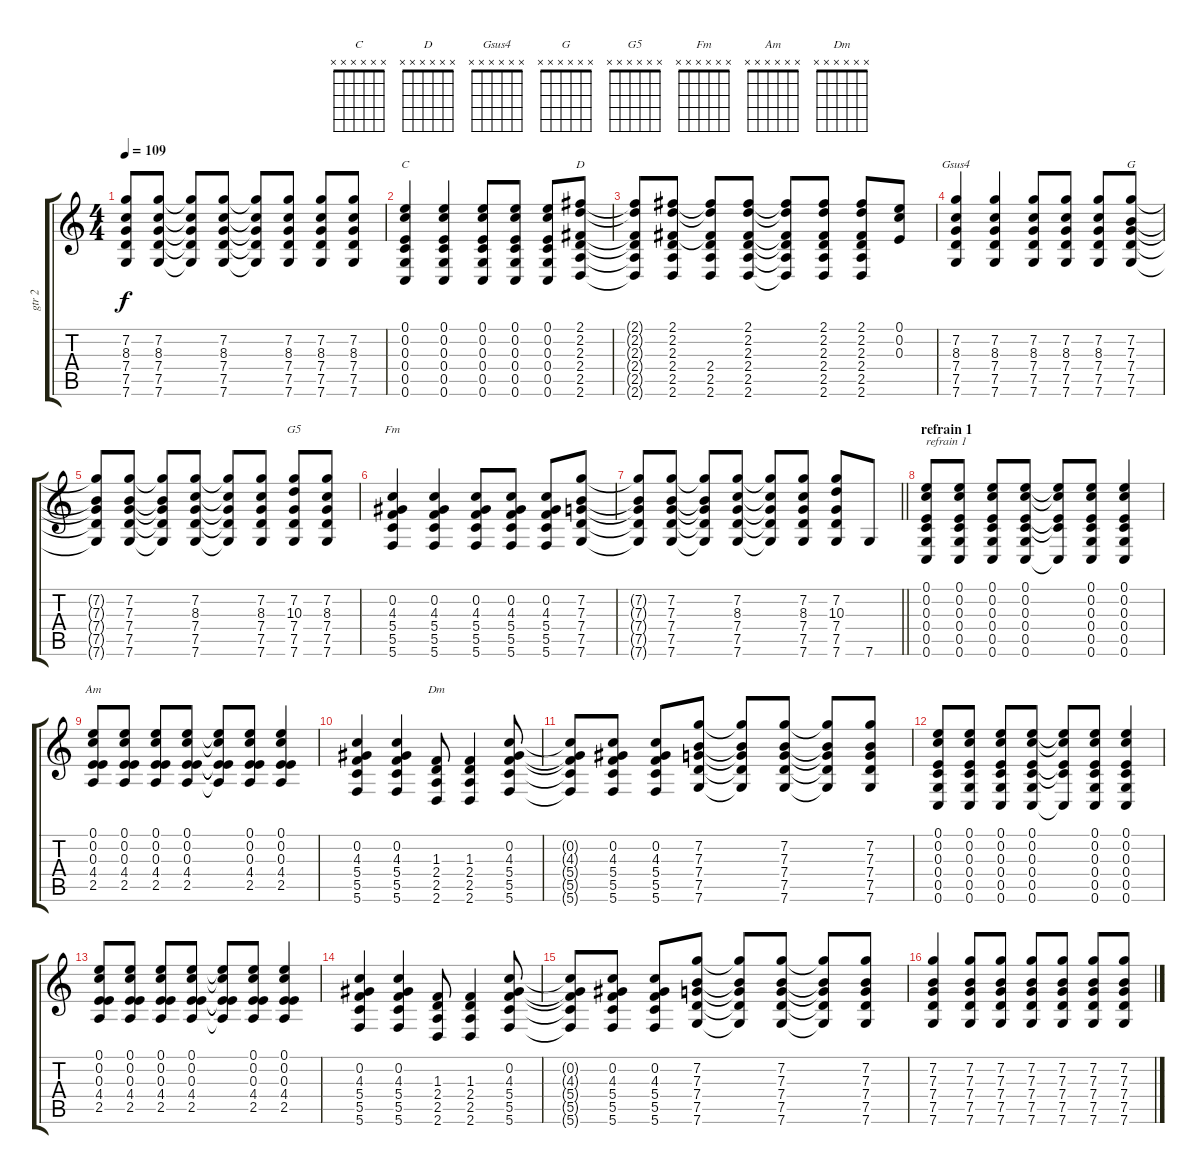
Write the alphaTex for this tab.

\track ("gtr 2" "gtr 2") {instrument acousticguitarsteel}
\staff {score tabs}
\tuning (E4 C4 E3 C3 G2 C2) {hide}
\chord ("C" x x x x x x)
\chord ("D" x x x x x x)
\chord ("Gsus4" x x x x x x)
\chord ("G" x x x x x x)
\chord ("G5" x x x x x x)
\chord ("Fm" x x x x x x)
\chord ("Am" x x x x x x)
\chord ("Dm" x x x x x x)
\ts (4 4)
\tempo 109
\clef g2
\ks c
(7.2{t} 8.3{t} 7.4{t} 7.5{t} 7.6{t}).8{dy f} (7.2 8.3 7.4 7.5 7.6).8 (7.2{t} 8.3{t} 7.4{t} 7.5{t} 7.6{t}).8 (7.2 8.3 7.4 7.5 7.6).8 (7.2{t} 8.3{t} 7.4{t} 7.5{t} 7.6{t}).8 (7.2 8.3 7.4 7.5 7.6).8 (7.2 8.3 7.4 7.5 7.6).8 (7.2 8.3 7.4 7.5 7.6).8 |
(0.1 0.2 0.3 0.4 0.5 0.6).4{ch "C"} (0.1 0.2 0.3 0.4 0.5 0.6).4 (0.1 0.2 0.3 0.4 0.5 0.6).8 (0.1 0.2 0.3 0.4 0.5 0.6).8 (0.1 0.2 0.3 0.4 0.5 0.6).8 (2.1 2.2 2.3 2.4 2.5 2.6).8{ch "D"} |
(2.1{t} 2.2{t} 2.3{t} 2.4{t} 2.5{t} 2.6{t}).8 (2.1 2.2 2.3 2.4 2.5 2.6).8 (2.1{t} 2.2{t} 2.3{t} 2.4 2.5 2.6).8 (2.1 2.2 2.3 2.4 2.5 2.6).8 (2.1{t} 2.2{t} 2.3{t} 2.4{t} 2.5{t} 2.6{t}).8 (2.1 2.2 2.3 2.4 2.5 2.6).8 (2.1 2.2 2.3 2.4 2.5 2.6).8 (0.1 0.2 0.3).8 |
(7.2 8.3 7.4 7.5 7.6).4{ch "Gsus4"} (7.2 8.3 7.4 7.5 7.6).4 (7.2 8.3 7.4 7.5 7.6).8 (7.2 8.3 7.4 7.5 7.6).8 (7.2 8.3 7.4 7.5 7.6).8 (7.2 7.3 7.4 7.5 7.6).8{ch "G"} |
(7.2{t} 7.3{t} 7.4{t} 7.5{t} 7.6{t}).8 (7.2 7.3 7.4 7.5 7.6).8 (7.2{t} 7.3{t} 7.4{t} 7.5{t} 7.6{t}).8 (7.2 8.3 7.4 7.5 7.6).8 (7.2{t} 8.3{t} 7.4{t} 7.5{t} 7.6{t}).8 (7.2 8.3 7.4 7.5 7.6).8 (7.2 10.3 7.4 7.5 7.6).8{ch "G5"} (7.2 8.3 7.4 7.5 7.6).8 |
(0.2 4.3 5.4 5.5 5.6).4{ch "Fm"} (0.2 4.3 5.4 5.5 5.6).4 (0.2 4.3 5.4 5.5 5.6).8 (0.2 4.3 5.4 5.5 5.6).8 (0.2 4.3 5.4 5.5 5.6).8 (7.2 7.3 7.4 7.5 7.6).8 |
\barLineRight lightlight
(7.2{t} 7.3{t} 7.4{t} 7.5{t} 7.6{t}).8 (7.2 7.3 7.4 7.5 7.6).8 (7.2{t} 7.3{t} 7.4{t} 7.5{t} 7.6{t}).8 (7.2 8.3 7.4 7.5 7.6).8 (7.2{t} 8.3{t} 7.4{t} 7.5{t} 7.6{t}).8 (7.2 8.3 7.4 7.5 7.6).8 (7.2 10.3 7.4 7.5 7.6).8 7.6.8 |
\section ("" "refrain 1")
(0.1 0.2 0.3 0.4 0.5 0.6).8{txt "refrain 1"} (0.1 0.2 0.3 0.4 0.5 0.6).8 (0.1 0.2 0.3 0.4 0.5 0.6).8 (0.1 0.2 0.3 0.4 0.5 0.6).8 (0.1{t} 0.2{t} 0.3{t} 0.4{t} 0.6{t}).8 (0.1 0.2 0.3 0.4 0.5 0.6).8 (0.1 0.2 0.3 0.4 0.5 0.6).4 |
(0.1 0.2 0.3 4.4 2.5).8{ch "Am"} (0.1 0.2 0.3 4.4 2.5).8 (0.1 0.2 0.3 4.4 2.5).8 (0.1 0.2 0.3 4.4 2.5).8 (0.1{t} 0.2{t} 0.3{t} 4.4{t} 2.5{t}).8 (0.1 0.2 0.3 4.4 2.5).8 (0.1 0.2 0.3 4.4 2.5).4 |
(0.2 4.3 5.4 5.5 5.6).4 (0.2 4.3 5.4 5.5 5.6).4 (1.3 2.4 2.5 2.6).8{ch "Dm"} (1.3 2.4 2.5 2.6).4 (0.2 4.3 5.4 5.5 5.6).8 |
(0.2{t} 4.3{t} 5.4{t} 5.5{t} 5.6{t}).8 (0.2 4.3 5.4 5.5 5.6).8 (0.2 4.3 5.4 5.5 5.6).8 (7.2 7.3 7.4 7.5 7.6).8 (7.2{t} 7.3{t} 7.4{t} 7.5{t} 7.6{t}).8 (7.2 7.3 7.4 7.5 7.6).8 (7.2{t} 7.3{t} 7.4{t} 7.5{t} 7.6{t}).8 (7.2 7.3 7.4 7.5 7.6).8 |
(0.1 0.2 0.3 0.4 0.5 0.6).8 (0.1 0.2 0.3 0.4 0.5 0.6).8 (0.1 0.2 0.3 0.4 0.5 0.6).8 (0.1 0.2 0.3 0.4 0.5 0.6).8 (0.1{t} 0.2{t} 0.3{t} 0.4{t} 0.6{t}).8 (0.1 0.2 0.3 0.4 0.5 0.6).8 (0.1 0.2 0.3 0.4 0.5 0.6).4 |
(0.1 0.2 0.3 4.4 2.5).8 (0.1 0.2 0.3 4.4 2.5).8 (0.1 0.2 0.3 4.4 2.5).8 (0.1 0.2 0.3 4.4 2.5).8 (0.1{t} 0.2{t} 0.3{t} 4.4{t} 2.5{t}).8 (0.1 0.2 0.3 4.4 2.5).8 (0.1 0.2 0.3 4.4 2.5).4 |
(0.2 4.3 5.4 5.5 5.6).4 (0.2 4.3 5.4 5.5 5.6).4 (1.3 2.4 2.5 2.6).8 (1.3 2.4 2.5 2.6).4 (0.2 4.3 5.4 5.5 5.6).8 |
(0.2{t} 4.3{t} 5.4{t} 5.5{t} 5.6{t}).8 (0.2 4.3 5.4 5.5 5.6).8 (0.2 4.3 5.4 5.5 5.6).8 (7.2 7.3 7.4 7.5 7.6).8 (7.2{t} 7.3{t} 7.4{t} 7.5{t} 7.6{t}).8 (7.2 7.3 7.4 7.5 7.6).8 (7.2{t} 7.3{t} 7.4{t} 7.5{t} 7.6{t}).8 (7.2 7.3 7.4 7.5 7.6).8 |
(7.2 7.3 7.4 7.5 7.6).4 (7.2 7.3 7.4 7.5 7.6).8 (7.2 7.3 7.4 7.5 7.6).8 (7.2 7.3 7.4 7.5 7.6).8 (7.2 7.3 7.4 7.5 7.6).8 (7.2 7.3 7.4 7.5 7.6).8 (7.2 7.3 7.4 7.5 7.6).8
